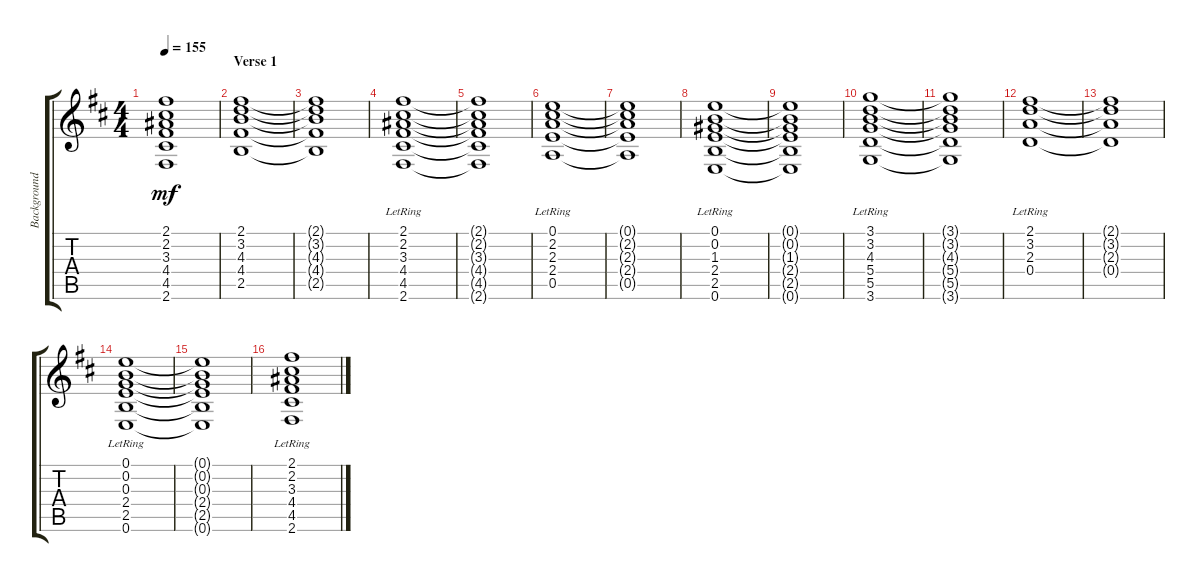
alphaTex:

\track ("Background" "Background") {instrument acousticguitarsteel}
\staff {score tabs}
\tuning (E4 B3 G3 D3 A2 E2) {hide}
\ts (4 4)
\tempo 155
\clef g2
\ks bminor
(2.1{t} 2.2{t} 3.3{t} 4.4{t} 4.5{t} 2.6{t}).1{dy mf} |
\section ("" "Verse 1")
(2.1 3.2 4.3 4.4 2.5).1 |
(2.1{t} 3.2{t} 4.3{t} 4.4{t} 2.5{t}).1 |
(2.1{lr} 2.2{lr} 3.3{lr} 4.4{lr} 4.5{lr} 2.6{lr}).1 |
(2.1{t} 2.2{t} 3.3{t} 4.4{t} 4.5{t} 2.6{t}).1 |
(0.1{lr} 2.2{lr} 2.3{lr} 2.4{lr} 0.5{lr}).1 |
(0.1{t} 2.2{t} 2.3{t} 2.4{t} 0.5{t}).1 |
(0.1{lr} 0.2{lr} 1.3{lr} 2.4{lr} 2.5{lr} 0.6{lr}).1 |
(0.1{t} 0.2{t} 1.3{t} 2.4{t} 2.5{t} 0.6{t}).1 |
(3.1{lr} 3.2{lr} 4.3{lr} 5.4{lr} 5.5{lr} 3.6{lr}).1 |
(3.1{t} 3.2{t} 4.3{t} 5.4{t} 5.5{t} 3.6{t}).1 |
(2.1{lr} 3.2{lr} 2.3{lr} 0.4{lr}).1 |
(2.1{t} 3.2{t} 2.3{t} 0.4{t}).1 |
(0.1{lr} 0.2{lr} 0.3{lr} 2.4{lr} 2.5{lr} 0.6{lr}).1 |
(0.1{t} 0.2{t} 0.3{t} 2.4{t} 2.5{t} 0.6{t}).1 |
(2.1{lr} 2.2{lr} 3.3{lr} 4.4{lr} 4.5{lr} 2.6{lr}).1
